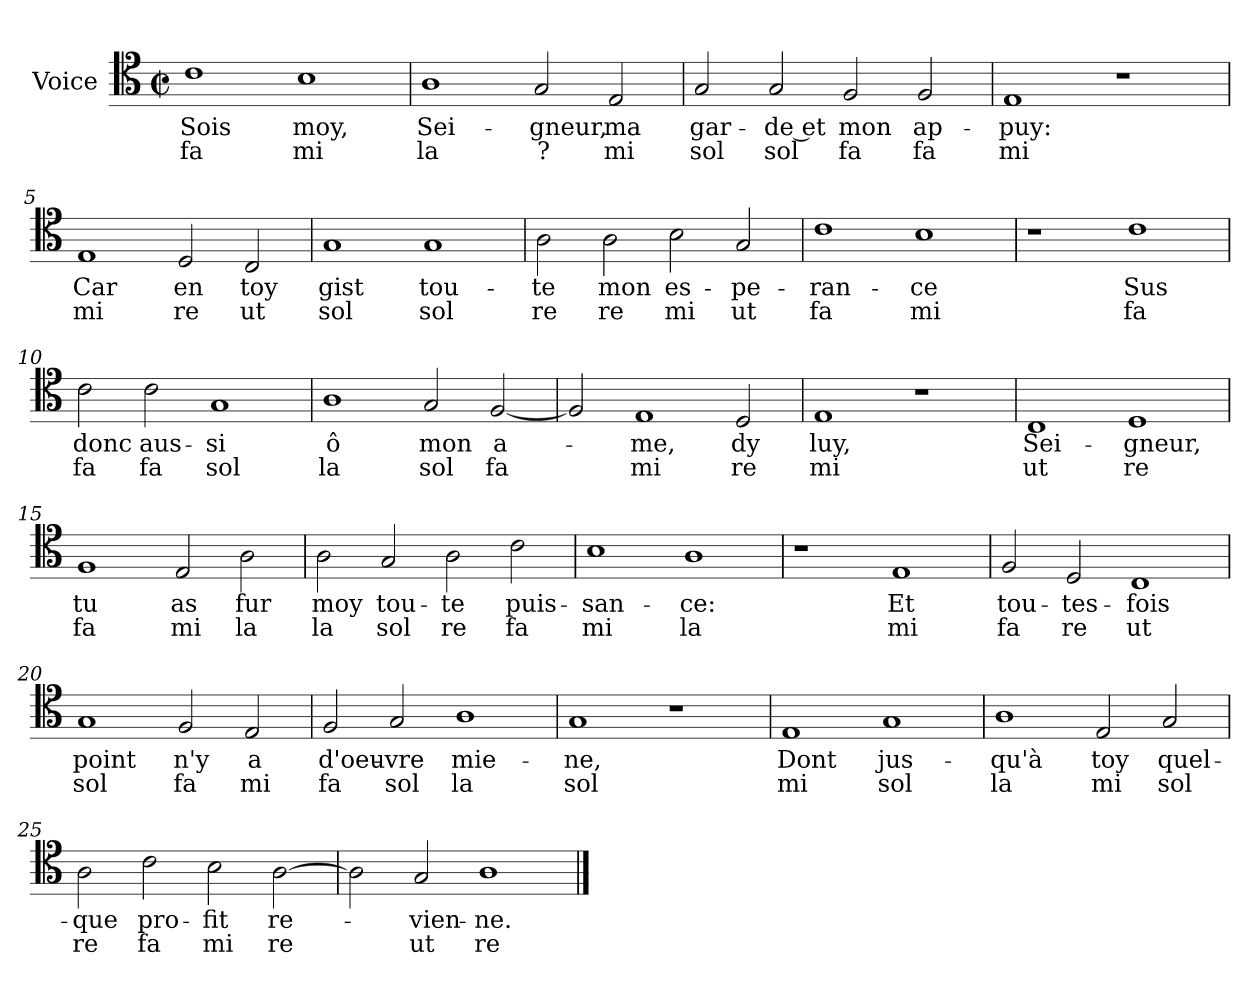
**kern	**text	**text
*part1	*part1	*part1
*staff1	*staff1	*staff1
*I"Voice	*	*
*I'Vo.	*	*
*clefC4	*	*
*k[]	*	*
*M4/2	*	*
*met(c|)	*	*
=1	=1	=1
1c	Sois	fa
1B	moy,	mi
=2	=2	=2
1A	Sei-	la
2G/	-gneur,	?
2E/	ma	mi
=3	=3	=3
2G/	gar-	sol
2G/	-de et	sol
2F/	mon	fa
2F/	ap-	fa
=4	=4	=4
1E	-puy:	mi
1r	.	.
=5	=5	=5
1E	Car	mi
2D/	en	re
2C/	toy	ut
=6	=6	=6
1G	gist	sol
1G	tou-	sol
=7	=7	=7
2A\	-te	re
2A\	mon	re
2B\	es-	mi
2G/	-pe-	ut
=8	=8	=8
1c	-ran-	fa
1B	-ce	mi
=9	=9	=9
1r	.	.
1c	Sus	fa
=10	=10	=10
2c\	donc	fa
2c\	aus-	fa
1G	-si	sol
=11	=11	=11
1A	ô	la
2G/	mon	sol
[2F/	a-	fa
=12	=12	=12
2F/]	.	.
1E	-me,	mi
2D/	dy	re
=13	=13	=13
1E	luy,	mi
1r	.	.
=14	=14	=14
1C	Sei-	ut
1D	-gneur,	re
=15	=15	=15
1F	tu	fa
2E/	as	mi
2A\	fur	la
=16	=16	=16
2A\	moy	la
2G/	tou-	sol
2A\	-te	re
2c\	puis-	fa
=17	=17	=17
1B	-san-	mi
1A	-ce:	la
=18	=18	=18
1r	.	.
1E	Et	mi
=19	=19	=19
2F/	tou-	fa
2D/	-tes-	re
1C	-fois	ut
=20	=20	=20
1G	point	sol
2F/	n'y	fa
2E/	a	mi
=21	=21	=21
2F/	d'oeu-	fa
2G/	-vre	sol
1A	mie-	la
=22	=22	=22
1G	-ne,	sol
1r	.	.
=23	=23	=23
1E	Dont	mi
1G	jus-	sol
=24	=24	=24
1A	-qu'à	la
2E/	toy	mi
2G/	quel-	sol
=25	=25	=25
2A\	-que	re
2c\	pro-	fa
2B\	-fit	mi
[2A\	re-	re
=26	=26	=26
2A\]	.	.
2G/	-vien-	ut
1A	-ne.	re
==	==	==
*-	*-	*-
